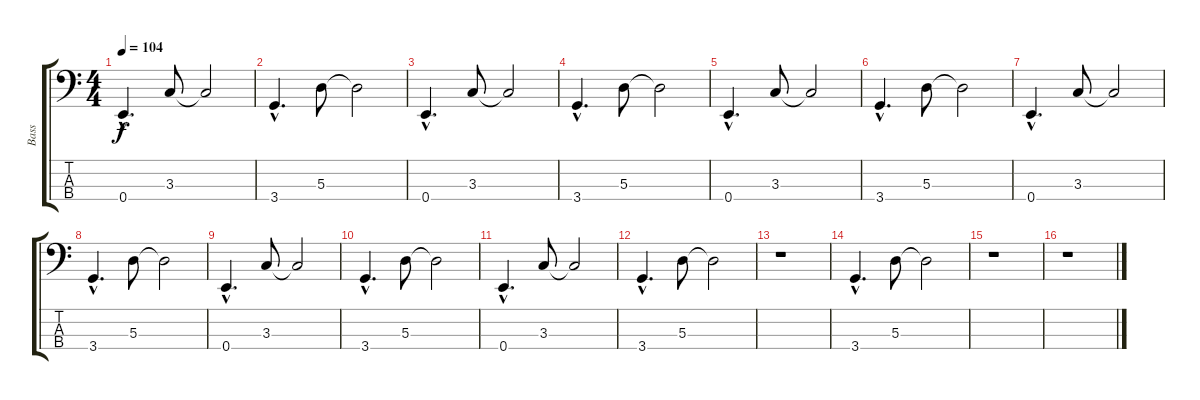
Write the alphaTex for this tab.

\track ("Bass" "Bass") {instrument electricbassfinger}
\staff {score tabs}
\tuning (G2 D2 A1 E1) {hide}
\ts (4 4)
\tempo 104
\clef f4
\ks c
0.4{hac}.4{d dy f} 3.3.8 3.3{t}.2 |
3.4{hac}.4{d} 5.3.8 5.3{t}.2 |
0.4{hac}.4{d} 3.3.8 3.3{t}.2 |
3.4{hac}.4{d} 5.3.8 5.3{t}.2 |
0.4{hac}.4{d} 3.3.8 3.3{t}.2 |
3.4{hac}.4{d} 5.3.8 5.3{t}.2 |
0.4{hac}.4{d} 3.3.8 3.3{t}.2 |
3.4{hac}.4{d} 5.3.8 5.3{t}.2 |
0.4{hac}.4{d} 3.3.8 3.3{t}.2 |
3.4{hac}.4{d} 5.3.8 5.3{t}.2 |
0.4{hac}.4{d} 3.3.8 3.3{t}.2 |
3.4{hac}.4{d} 5.3.8 5.3{t}.2 |
r.1 |
3.4{hac}.4{d} 5.3.8 5.3{t}.2 |
r.1 |
r.1
